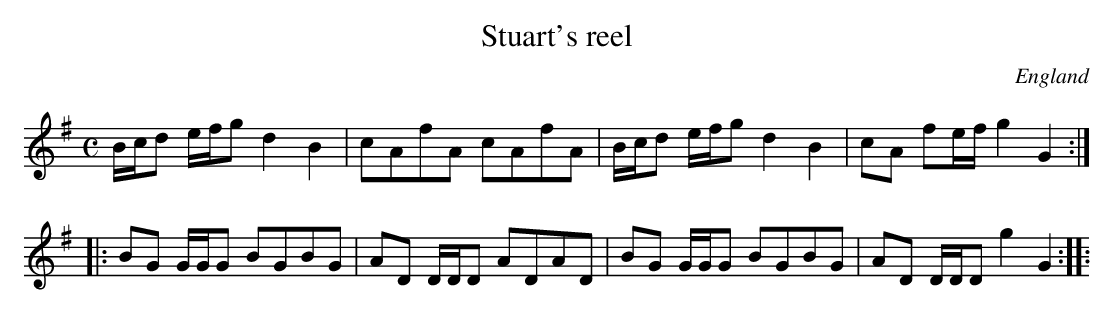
X:1
T:Stuart's reel
L:1/8
M:C
O:England
K:G major
B/c/d e/f/g d2 B2 | cAfA     cAfA | \
B/c/d e/f/g d2 B2 | cA fe/f/ g2G2 ::
BG G/G/G BGBG | AD D/D/D ADAD |\
BG G/G/G BGBG | AD D/D/D g2G2 ::
